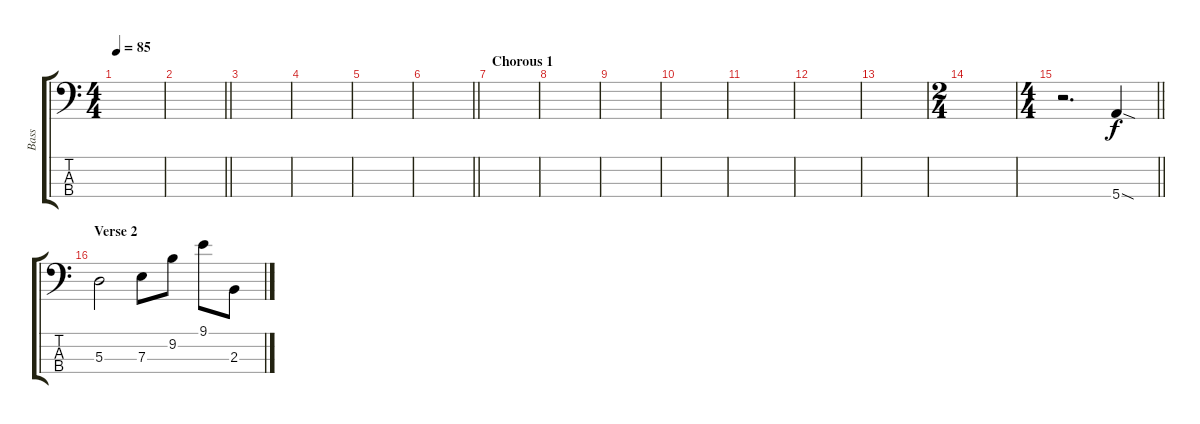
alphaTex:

\track ("Bass" "Bass") {instrument electricbassfinger}
\staff {score tabs}
\tuning (G2 D2 A1 E1) {hide}
\ts (4 4)
\tempo 85
\clef f4
\ks c
|
\barLineRight lightlight
|
\section ("" "")
|
|
|
\barLineRight lightlight
|
\section ("" "Chorous 1")
|
|
|
|
|
|
|
\ts (2 4)
|
\ts (4 4)
\barLineRight lightlight
r.2{d} 5.4{sod}.4 |
\section ("" "Verse 2")
5.3.2 7.3.8 9.2.8 9.1.8 2.3.8
